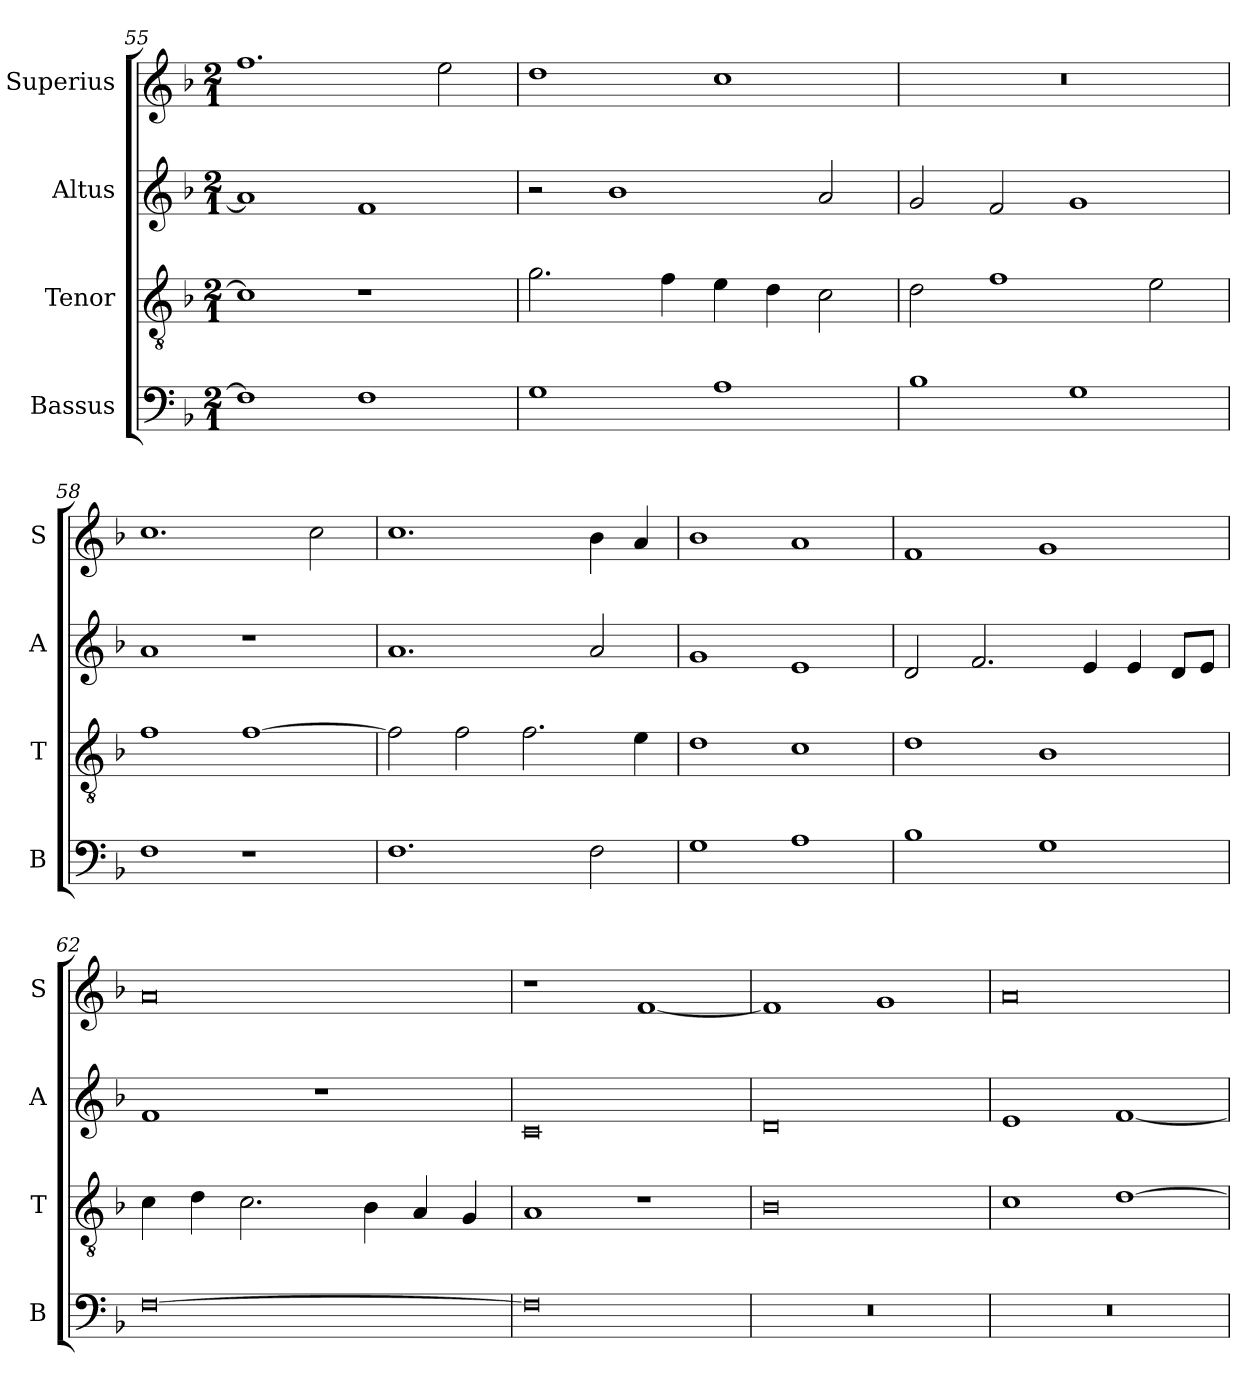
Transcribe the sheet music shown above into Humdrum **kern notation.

**kern	**kern	**kern	**kern
*part4	*part3	*part2	*part1
*staff4	*staff3	*staff2	*staff1
*I"Bassus	*I"Tenor	*I"Altus	*I"Superius
*I'B	*I'T	*I'A	*I'S
*clefF4	*clefGv2	*clefG2	*clefG2
*k[b-]	*k[b-]	*k[b-]	*k[b-]
*F:	*F:	*F:	*F:
*M2/1	*M2/1	*M2/1	*M2/1
=55	=55	=55	=55
1F]	1c]	1a]	1.ff
1F	1r	1f	.
.	.	.	2ee
=56	=56	=56	=56
1G	2.g	2r	1dd
.	.	1b-	.
.	4f	.	.
1A	4e	.	1cc
.	4d	.	.
.	2c	2a	.
=57	=57	=57	=57
1B-	2d	2g	0r
.	1f	2f	.
1G	.	1g	.
.	2e	.	.
=58	=58	=58	=58
1F	1f	1a	1.cc
1r	[1f	1r	.
.	.	.	2cc
=59	=59	=59	=59
1.F	2f]	1.a	1.cc
.	2f	.	.
.	2.f	.	.
2F	.	2a	4b-
.	4e	.	4a
=60	=60	=60	=60
1G	1d	1g	1b-
1A	1c	1e	1a
=61	=61	=61	=61
1B-	1d	2d	1f
.	.	2.f	.
1G	1B-	.	1g
.	.	4e	.
.	.	4e	.
.	.	8dL	.
.	.	8eJ	.
=62	=62	=62	=62
[0F	4c	1f	0a
.	4d	.	.
.	2.c	.	.
.	.	1r	.
.	4B-	.	.
.	4A	.	.
.	4G	.	.
=63	=63	=63	=63
0F]	1A	0c	1r
.	1r	.	[1f
=64	=64	=64	=64
0r	0B-	0d	1f]
.	.	.	1g
=65	=65	=65	=65
0r	1c	1e	0a
.	[1d	[1f	.
=	=	=	=
*-	*-	*-	*-
